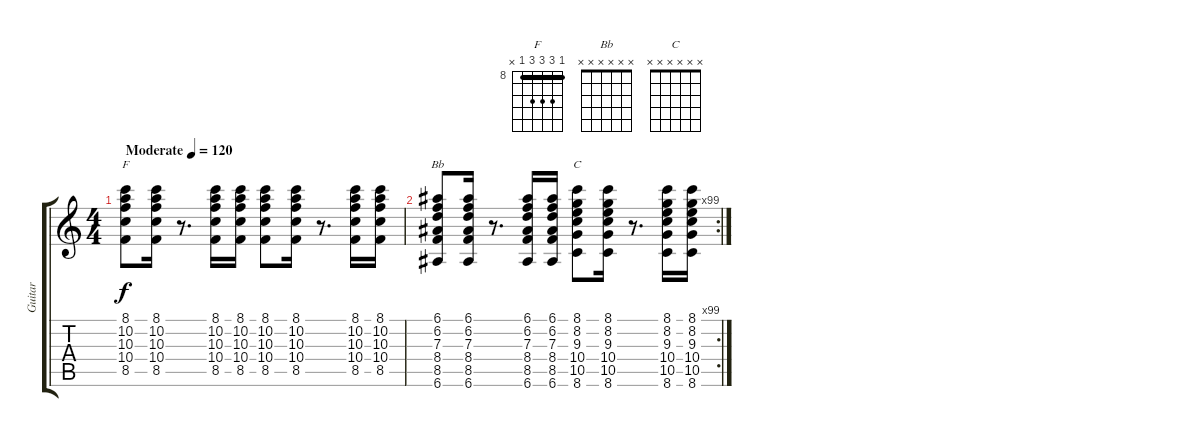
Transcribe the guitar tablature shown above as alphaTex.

\track ("Guitar" "Guitar") {instrument acousticguitarsteel}
\staff {score tabs}
\tuning (E4 B3 G3 D3 A2 E2) {hide}
\chord ("F" 8 10 10 10 8 x) {firstfret 8 barre 8}
\chord ("Bb" x x x x x x)
\chord ("C" x x x x x x)
\ts (4 4)
\tempo (120 "Moderate")
\clef g2
\ks c
(8.1 10.2 10.3 10.4 8.5).8{ch "F" dy f instrument acousticguitarsteel} (8.1 10.2 10.3 10.4 8.5).16 r.8{d} (8.1 10.2 10.3 10.4 8.5).16 (8.1 10.2 10.3 10.4 8.5).16 (8.1 10.2 10.3 10.4 8.5).8 (8.1 10.2 10.3 10.4 8.5).16 r.8{d} (8.1 10.2 10.3 10.4 8.5).16 (8.1 10.2 10.3 10.4 8.5).16 |
\rc 99
(6.1 6.2 7.3 8.4 8.5 6.6).8{ch "Bb"} (6.1 6.2 7.3 8.4 8.5 6.6).16 r.8{d} (6.1 6.2 7.3 8.4 8.5 6.6).16 (6.1 6.2 7.3 8.4 8.5 6.6).16 (8.1 8.2 9.3 10.4 10.5 8.6).8{ch "C"} (8.1 8.2 9.3 10.4 10.5 8.6).16 r.8{d} (8.1 8.2 9.3 10.4 10.5 8.6).16 (8.1 8.2 9.3 10.4 10.5 8.6).16
